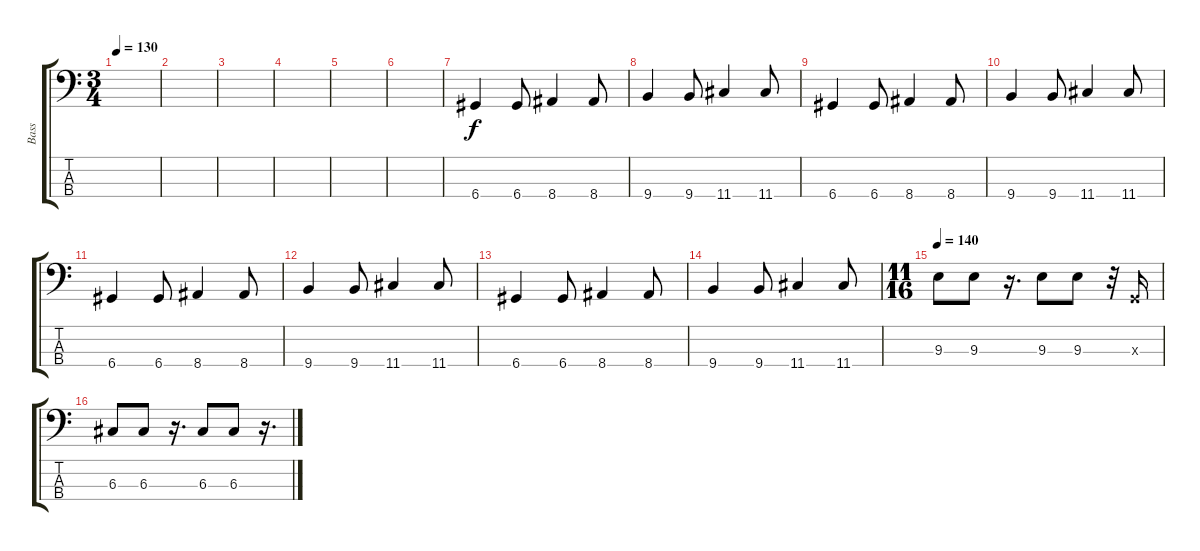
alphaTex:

\track ("Bass" "Bass") {instrument electricbassfinger}
\staff {score tabs}
\tuning (F2 C2 G1 D1) {hide}
\ts (3 4)
\tempo 130
\clef f4
\ks c
|
|
|
|
|
|
6.4.4 6.4.8 8.4.4 8.4.8 |
9.4.4 9.4.8 11.4.4 11.4.8 |
6.4.4 6.4.8 8.4.4 8.4.8 |
9.4.4 9.4.8 11.4.4 11.4.8 |
6.4.4 6.4.8 8.4.4 8.4.8 |
9.4.4 9.4.8 11.4.4 11.4.8 |
6.4.4 6.4.8 8.4.4 8.4.8 |
9.4.4 9.4.8 11.4.4 11.4.8 |
\ts (11 16)
\tempo 140
9.3.8 9.3.8 r.16{d} 9.3.8 9.3.8 r.32 0.3{x}.16 |
6.3.8 6.3.8 r.16{d} 6.3.8 6.3.8 r.16{d}
